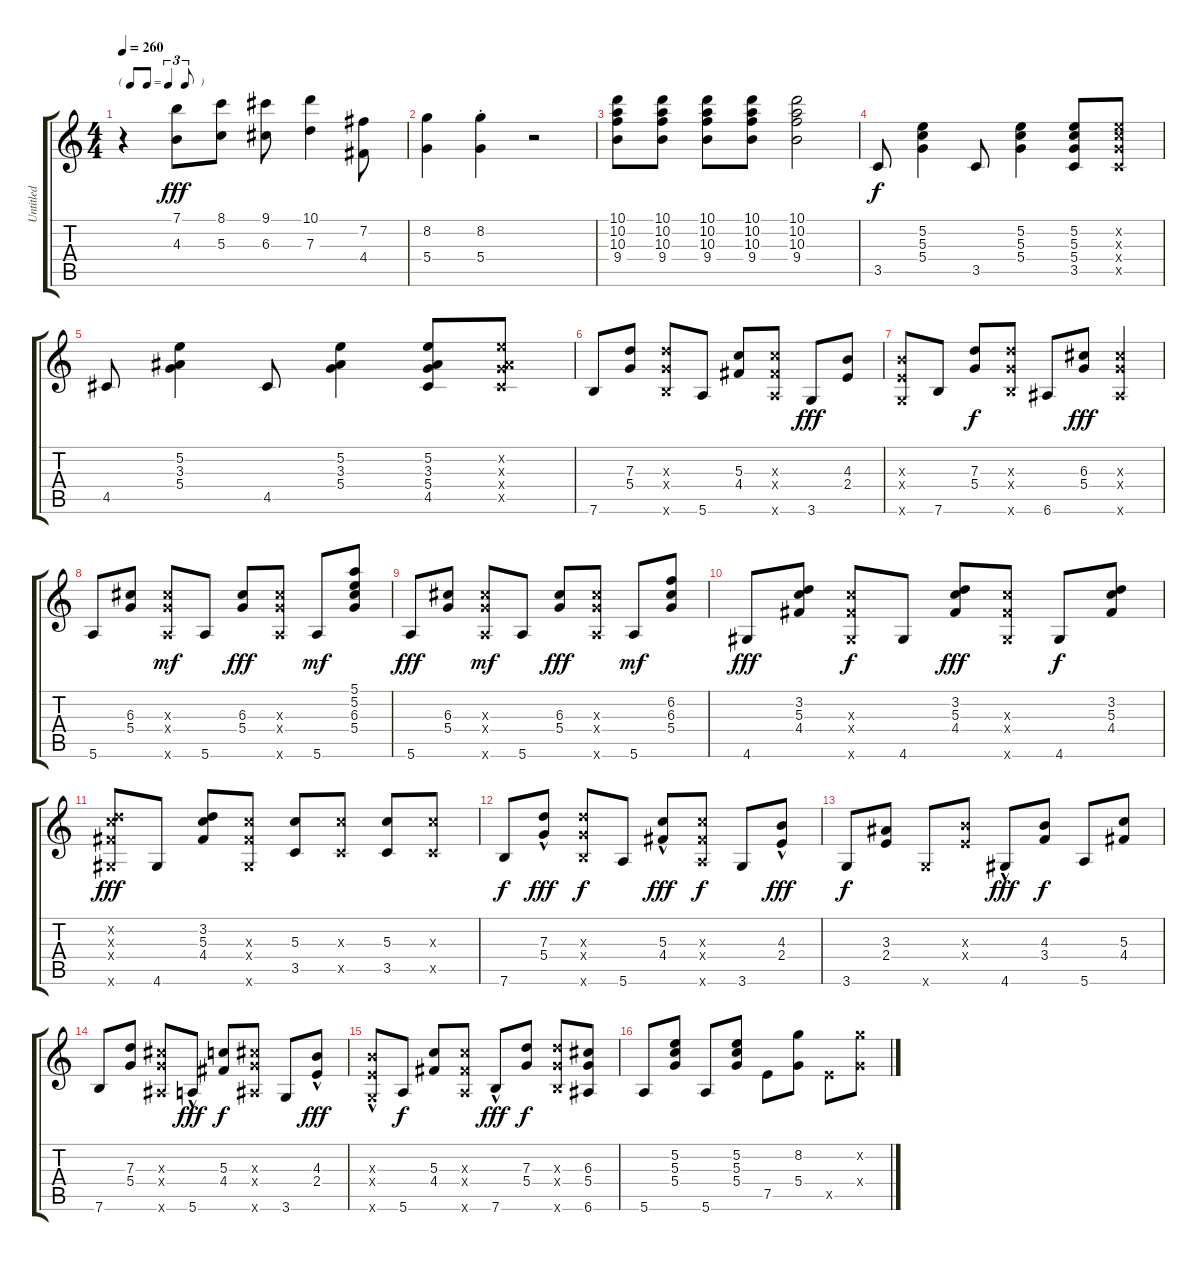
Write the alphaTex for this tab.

\track ("Untitled" "Untitled") {instrument acousticguitarsteel}
\staff {score tabs}
\tuning (E4 B3 G3 D3 A2 E2) {hide}
\ts (4 4)
\tf triplet8th
\tempo 260
\clef g2
\ks c
r.4{dy fff} (7.1 4.3).8 (8.1 5.3).8 (9.1 6.3).8 (10.1 7.3).4 (7.2 4.4).8 |
(8.2 5.4).4 (8.2{st} 5.4{st}).4 r.2 |
(10.1 10.2 10.3 9.4).8 (10.1 10.2 10.3 9.4).8 (10.1 10.2 10.3 9.4).8 (10.1 10.2 10.3 9.4).8 (10.1 10.2 10.3 9.4).2 |
3.5.8{dy f} (5.2 5.3 5.4).4 3.5.8 (5.2 5.3 5.4).4 (5.2 5.3 5.4 3.5).8 (5.2{x} 5.3{x} 5.4{x} 3.5{x}).8 |
4.5.8 (5.2 3.3 5.4).4 4.5.8 (5.2 3.3 5.4).4 (5.2 3.3 5.4 4.5).8 (5.2{x} 3.3{x} 5.4{x} 4.5{x}).8 |
7.6.8 (7.3 5.4).8 (7.3{x} 5.4{x} 7.6{x}).8 5.6.8 (5.3 4.4).8 (5.3{x} 4.4{x} 5.6{x}).8 3.6.8{dy fff} (4.3 2.4).8 |
(4.3{x} 2.4{x} 3.6{x}).8 7.6.8 (7.3 5.4).8{dy f} (7.3{x} 5.4{x} 7.6{x}).8 6.6.8 (6.3 5.4).8{dy fff} (6.3{x} 5.4{x} 6.6{x}).4 |
5.6.8 (6.3 5.4).8 (6.3{x} 5.4{x} 5.6{x}).8{dy mf} 5.6.8 (6.3 5.4).8{dy fff} (6.3{x} 5.4{x} 5.6{x}).8 5.6.8{dy mf} (5.1 5.2 6.3 5.4).8 |
5.6.8{dy fff} (6.3 5.4).8 (6.3{x} 5.4{x} 5.6{x}).8{dy mf} 5.6.8 (6.3 5.4).8{dy fff} (6.3{x} 5.4{x} 5.6{x}).8 5.6.8{dy mf} (6.2 6.3 5.4).8 |
4.6.8{dy fff} (3.2 5.3 4.4).8 (5.3{x} 4.4{x} 4.6{x}).8{dy f} 4.6.8 (3.2 5.3 4.4).8{dy fff} (5.3{x} 4.4{x} 4.6{x}).8 4.6.8{dy f} (3.2 5.3 4.4).8 |
(3.2{x} 5.3{x} 4.4{x} 4.6{x}).8{dy fff} 4.6.8 (3.2 5.3 4.4).8 (5.3{x} 4.4{x} 4.6{x}).8 (5.3 3.5).8 (5.3{x} 3.5{x}).8 (5.3 3.5).8 (5.3{x} 3.5{x}).8 |
7.6.8{dy f} (7.3{hac} 5.4{hac}).8{dy fff} (7.3{x} 5.4{x} 7.6{x}).8{dy f} 5.6.8 (5.3{hac} 4.4{hac}).8{dy fff} (5.3{x} 4.4{x} 5.6{x}).8{dy f} 3.6.8 (4.3{hac} 2.4{hac}).8{dy fff} |
3.6.8{dy f} (3.3 2.4).8 3.6{x}.8 (4.3{x} 2.4{x}).8 4.6{hac}.8{dy fff} (4.3 3.4).8{dy f} 5.6.8 (5.3 4.4).8 |
7.6.8 (7.3 5.4).8 (6.3{x} 5.4{x} 6.6{x}).8 5.6{hac}.8{dy fff} (5.3 4.4).8{dy f} (6.3{x} 5.4{x} 6.6{x}).8 3.6.8 (4.3{hac} 2.4{hac}).8{dy fff} |
(4.3{hac x} 2.4{hac x} 3.6{hac x}).8 5.6.8{dy f} (5.3 4.4).8 (5.3{x} 4.4{x} 5.6{x}).8 7.6{hac}.8{dy fff} (7.3 5.4).8{dy f} (7.3{x} 5.4{x} 7.6{x}).8 (6.3 5.4 6.6).8 |
5.6.8 (5.2 5.3 5.4).8 5.6.8 (5.2 5.3 5.4).8 7.5.8 (8.2 5.4).8 7.5{x}.8 (8.2{x} 5.4{x}).8
